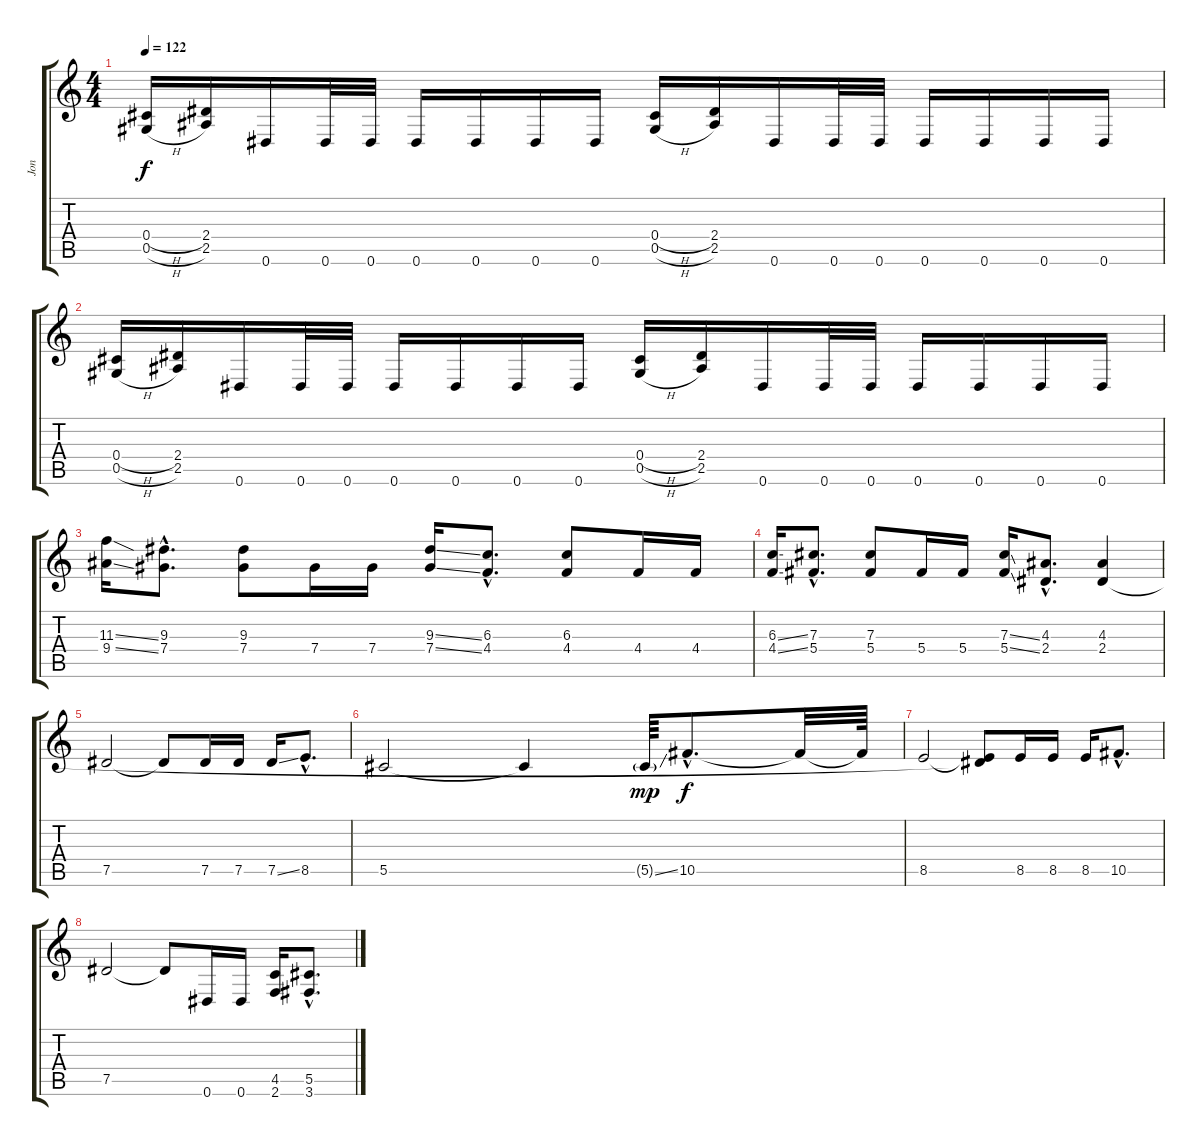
\track ("Jon" "Jon") {instrument distortionguitar}
\staff {score tabs}
\tuning (Eb4 Bb3 Gb3 Db3 Ab2 Eb2) {hide}
\ts (4 4)
\tempo 122
\clef g2
\ks c
(0.4{h} 0.5{h}).16{dy f} (2.4 2.5).16 0.6.16 0.6.32 0.6.32 0.6.16 0.6.16 0.6.16 0.6.16 (0.4{h} 0.5{h}).16 (2.4 2.5).16 0.6.16 0.6.32 0.6.32 0.6.16 0.6.16 0.6.16 0.6.16 |
(0.4{h} 0.5{h}).16 (2.4 2.5).16 0.6.16 0.6.32 0.6.32 0.6.16 0.6.16 0.6.16 0.6.16 (0.4{h} 0.5{h}).16 (2.4 2.5).16 0.6.16 0.6.32 0.6.32 0.6.16 0.6.16 0.6.16 0.6.16 |
(11.3{ss} 9.4{ss}).16 (9.3{hac} 7.4{hac}).8{d} (9.3 7.4).8 7.4.16 7.4.16 (9.3{ss} 7.4{ss}).16 (6.3{hac} 4.4{hac}).8{d} (6.3 4.4).8 4.4.16 4.4.16 |
(6.3{ss} 4.4{ss}).16 (7.3{hac} 5.4{hac}).8{d} (7.3 5.4).8 5.4.16 5.4.16 (7.3{ss} 5.4{ss}).16 (4.3{hac} 2.4{hac}).8{d} (4.3 2.4).4 |
7.5.2 7.5{t}.8 7.5.16 7.5.16 7.5{ss}.16 8.5{hac}.8{d} |
5.5.2 5.5{t}.4 5.5{ss g}.64{dy mp} 10.5{hac}.8{d dy f} 10.5{t}.32 10.5{t}.64 |
8.5.2 (2.4{t} 8.5{t}).8 8.5.16 8.5.16 8.5.16 10.5{hac}.8{d} |
7.5.2 7.5{t}.8 0.6.16 0.6.16 (4.5 2.6).16 (5.5{hac} 3.6{hac}).8{d}
